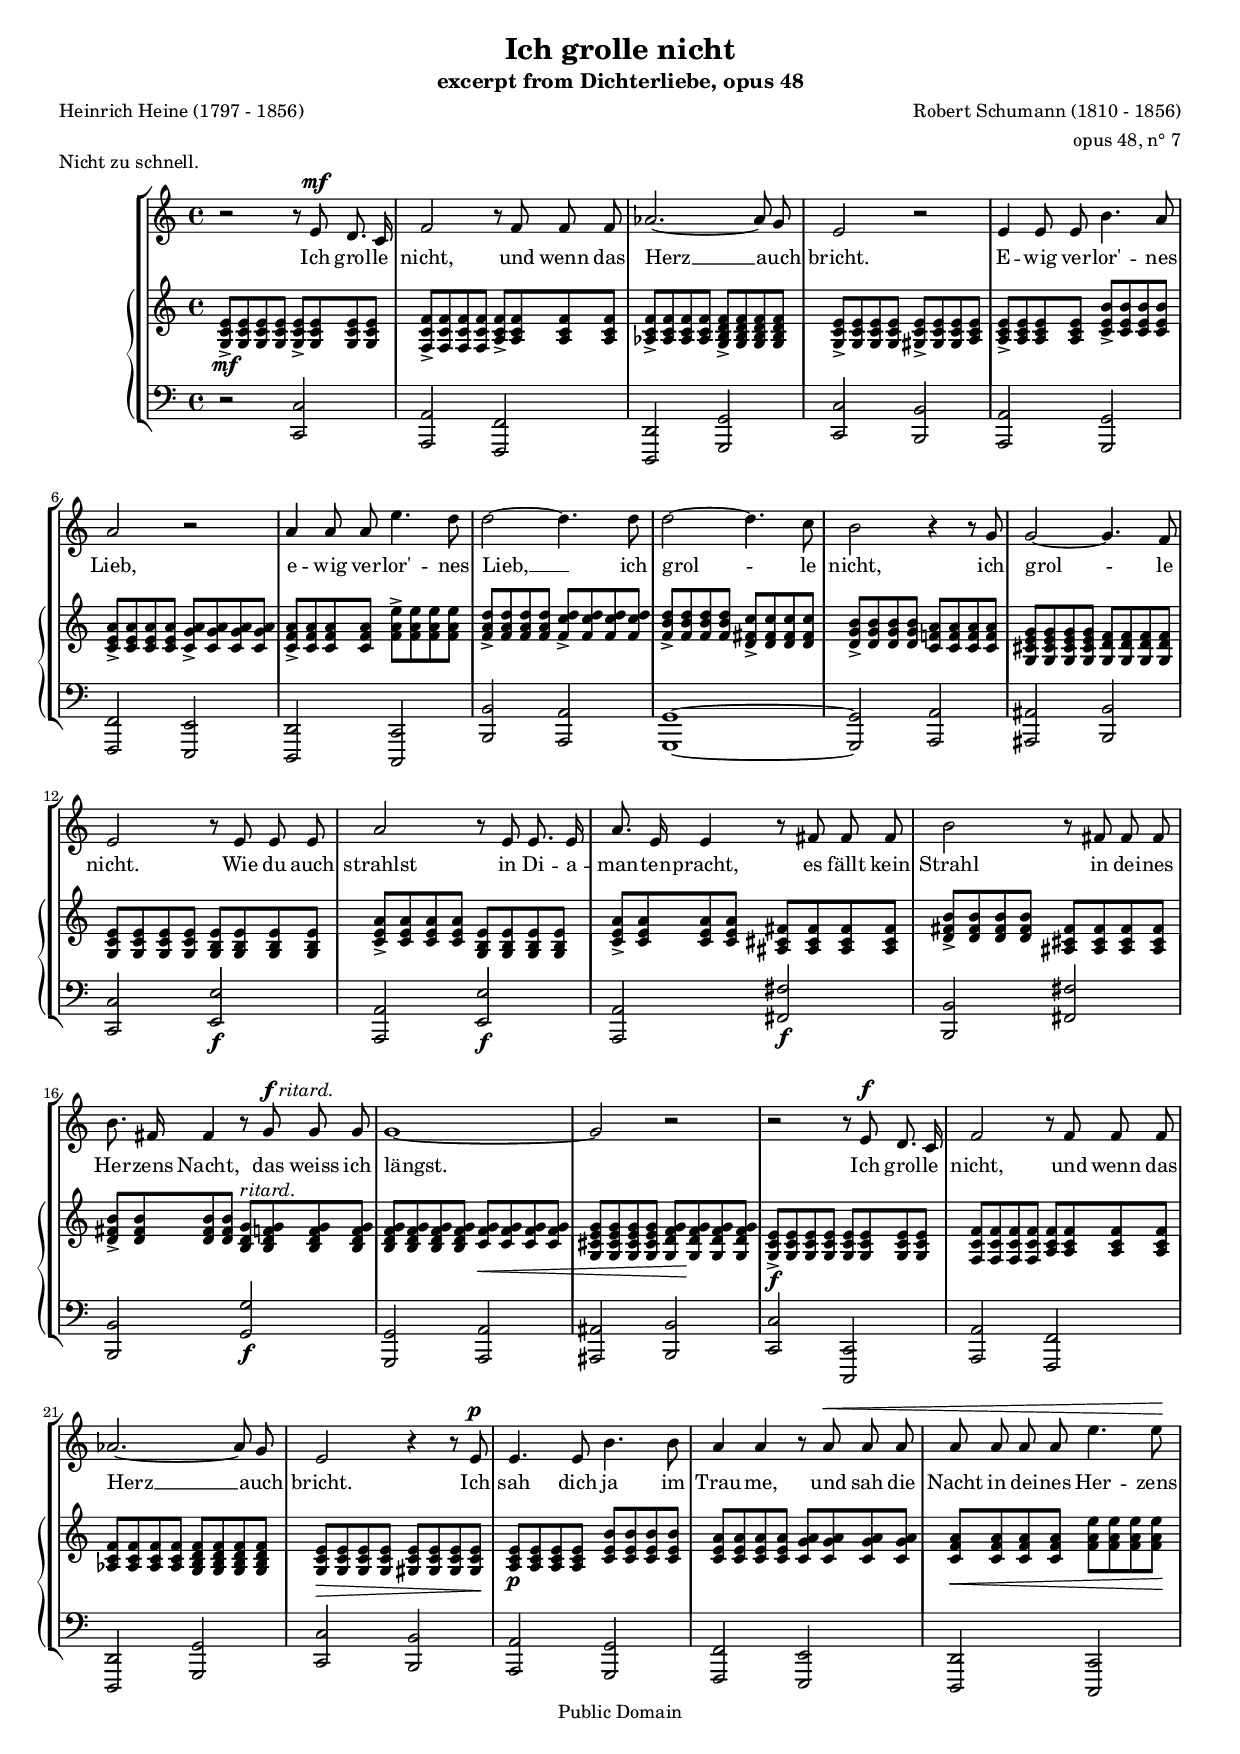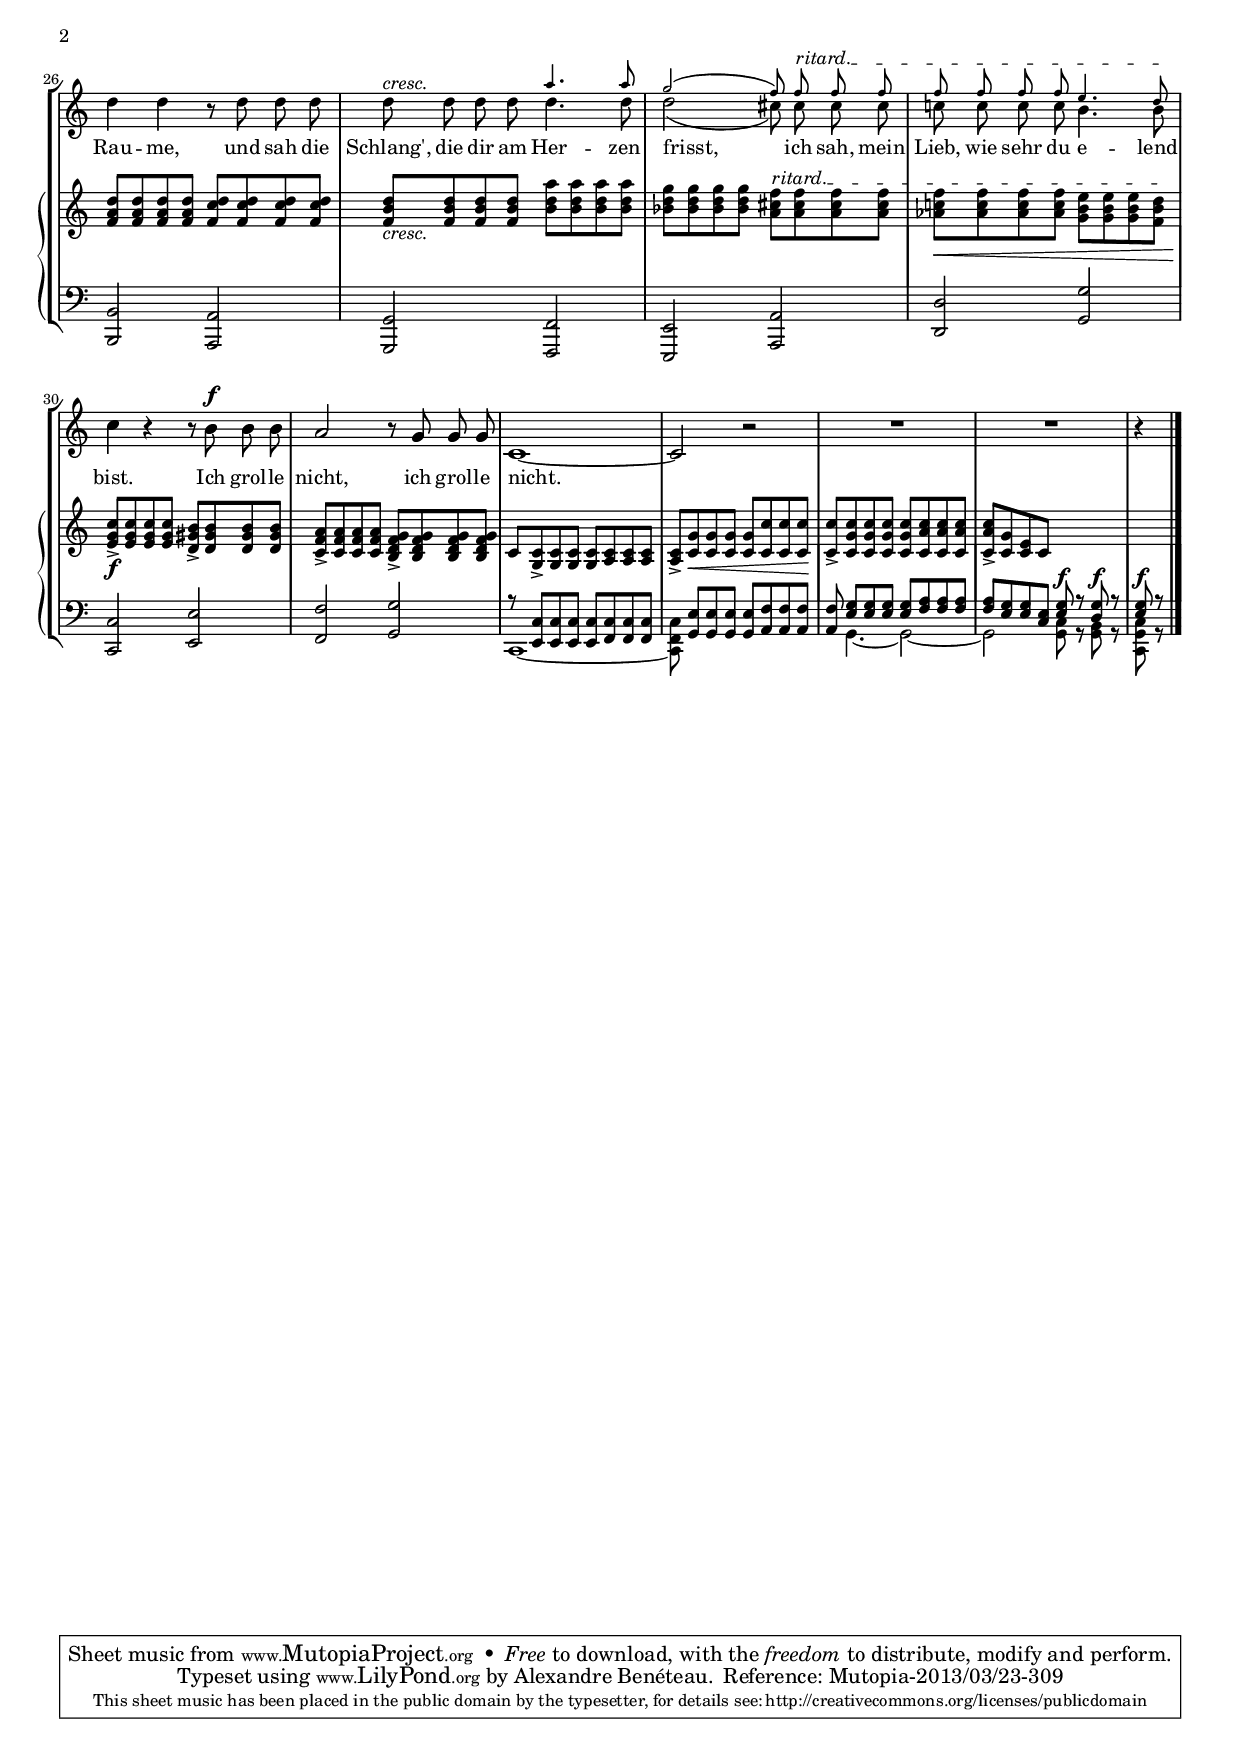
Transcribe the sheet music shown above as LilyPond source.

\version "2.16.1"

\header{
    title = "Ich grolle nicht"
    subtitle = "excerpt from Dichterliebe, opus 48"
    composer = "Robert Schumann (1810 - 1856)"
    poet = "Heinrich Heine (1797 - 1856)"
    piece = "Nicht zu schnell."
    arranger = "opus 48, n° 7"

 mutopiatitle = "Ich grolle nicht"
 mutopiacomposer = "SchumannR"
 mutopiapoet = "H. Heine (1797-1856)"
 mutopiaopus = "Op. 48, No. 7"
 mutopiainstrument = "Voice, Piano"
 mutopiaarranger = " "
 date = "1840"
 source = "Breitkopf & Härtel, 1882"
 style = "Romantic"
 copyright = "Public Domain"
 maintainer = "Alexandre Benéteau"
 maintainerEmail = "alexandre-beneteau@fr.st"
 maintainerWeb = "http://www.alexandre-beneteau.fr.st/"
 
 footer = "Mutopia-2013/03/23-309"
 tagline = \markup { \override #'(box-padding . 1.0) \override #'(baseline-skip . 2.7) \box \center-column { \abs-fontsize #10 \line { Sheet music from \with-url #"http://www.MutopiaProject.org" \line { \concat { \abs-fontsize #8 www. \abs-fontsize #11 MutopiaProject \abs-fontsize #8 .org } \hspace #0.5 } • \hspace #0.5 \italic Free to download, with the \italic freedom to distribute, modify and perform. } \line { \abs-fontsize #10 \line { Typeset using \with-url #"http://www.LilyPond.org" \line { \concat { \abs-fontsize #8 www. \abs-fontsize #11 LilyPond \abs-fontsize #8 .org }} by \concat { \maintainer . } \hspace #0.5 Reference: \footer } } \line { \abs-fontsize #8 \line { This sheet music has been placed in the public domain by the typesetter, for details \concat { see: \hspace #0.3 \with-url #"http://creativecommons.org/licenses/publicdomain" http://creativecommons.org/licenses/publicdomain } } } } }
}


#(set-global-staff-size 16)
\include "italiano.ly"

% le chant

global =  {
  \time 4/4
  \key la \minor
}

text = \lyricmode {
  Ich grol -- le nicht, und wenn das Herz __ auch bricht.
  E -- wig ver -- lor' -- nes Lieb, e -- wig ver -- lor' -- nes Lieb, __ ich grol -- le nicht, ich grol -- le nicht.
  Wie du auch strahlst in Di -- a -- man -- ten -- pracht, es fällt kein Strahl in dei -- nes Her -- zens Nacht, das weiss ich längst.__

  Ich grol -- le nicht, und wenn das Herz __ auch bricht.
  Ich sah dich ja im Trau -- me, und sah die Nacht in dei -- nes Her -- zens Rau -- me,
  und sah die Schlang', die dir am Her -- zen
  frisst,__ ich sah, mein Lieb, wie sehr du e -- lend bist.

  Ich grol -- le nicht,
  ich grol -- le nicht.__

}

chant =  \relative do' \context Voice = "chant" {
    \global
    \autoBeamOff
    \dynamicUp
    r2 r8 mi\mf re8. do16 fa2 r8 fa fa fa lab2. ~ lab8 sol mi2 r
    mi4 mi8 mi si'4. la8 la2 r la4 la8 la mi'4. re8 re2 ~ re4. re8 re2 ~ re4. do8
    si2 r4 r8 sol sol2 ~ sol4. fa8 mi2 r8 mi mi mi la2 r8 mi mi8. mi16 la8. mi16 mi4 r8 fad fad fad
    si2 r8 fad fad fad si8. fad16 fad4 r8 sol^\markup { \dynamic "f" \italic "ritard." } sol sol sol1 ~ sol2 r
    % deuxieme page
    r2 r8 mi\f re8. do16 fa2 r8 fa fa fa lab2. ~ lab8 sol mi2 r4 r8 mi\p mi4. mi8 si'4. si8
    la4 la r8 la\< la la la la la la mi'4. mi8\! re4 re r8 re re re re^\markup { \italic "cresc." }
    re re re
    <<
    {
      \voiceOne
      \override NoteHead #'font-size = #-3
       la'4. la8 sol2 ( fa8)
      \override TextSpanner #'(bound-details left text) = \markup {\italic ritard.}
      fa \startTextSpan fa fa fa fa fa fa mi4. re8 \stopTextSpan 
      \override NoteHead #'font-size = #1
    }
    \new Voice
    {
      \voiceTwo
      \autoBeamOff
      re4. re8 re2 ( dod8) dod dod dod do! do do do si4. si8 }
    >>
    \oneVoice
    do4
    r r8 si\f si si la2 r8 sol sol sol 
    do,1 ~ do2 r2 R1 R 
    r4
    \bar "|."
}

% definition main droite
md =  \relative do' \context Voice = "md" { % Par carrures de 4 mesures  1 mesure par ligne
    \global
    <sol do mi>8->\mf <sol do mi> <sol do mi> <sol do mi> <sol do mi>-> <sol do mi> <sol do mi> <sol do mi>
    <fa do' fa>-> <fa do' fa> <fa do' fa> <fa do' fa> <la do fa>-> <la do fa> <la do fa> <la do fa> 
    <lab do fa>-> <lab do fa> <lab do fa> <lab do fa> <sol si re fa>-> <sol si re fa> <sol si re fa> <sol si re fa> 
    <sol do mi>-> <sol do mi> <sol do mi> <sol do mi> <sold do mi>-> <sold do mi> <sold do mi> <la do mi>

    <la do mi>-> <la do mi> <la do mi> <la do mi> <do mi si'>-> <do mi si'> <do mi si'> <do mi si'>
    <do mi la>-> <do mi la> <do mi la> <do mi la> <do sol' la>-> <do sol' la> <do sol' la> <do sol' la>
    <do fa la>-> <do fa la> <do fa la> <do fa la> <fa la mi'>-> <fa la mi'> <fa la mi'><fa la mi'>
    <fa la re>-> <fa la re> <fa la re> <fa la re> <fa do' re>-> <fa do' re> <fa do' re> <fa do' re> 
<fa si re>-> <fa si re> <fa si re> <fa si re> <re fad do'>-> <re fad do'>  <re fad do'>  <re fad do'>
    <re sol si>-> <re sol si> <re sol si> <re sol si> <do fa! la> <do fa la> <do fa la> <do fa la>
    <sol dod mi sol> <sol dod mi sol> <sol dod mi sol> <sol dod mi sol> <sol re' fa> <sol re' fa> <sol re' fa> <sol re' fa> 
    <sol do mi> <sol do mi> <sol do mi> <sol do mi> <sol si mi> <sol si mi> <sol si mi> <sol si mi>

    <do mi la>-> <do mi la> <do mi la> <do mi la> <sol si mi> <sol si mi> <sol si mi> <sol si mi>
    <do mi la>-> <do mi la> <do mi la> <do mi la> <lad dod fad> <lad dod fad> <lad dod fad> <lad dod fad> 
    <re fad si>-> <re fad si> <re fad si> <re fad si> <lad dod fad> <lad dod fad> <lad dod fad> <lad dod fad> 
    <re fad si>-> <re fad si> <re fad si> <re fad si> <si re sol>^\markup {\italic "ritard." } <si re fa! sol>  <si re fa sol> <si re fa sol>

    <si re fa sol> <si re fa sol> <si re fa sol> <si re fa sol> <do fa sol>\< <do fa sol> <do fa sol> <do fa sol> 
    <sol dod mi sol> <sol dod mi sol> <sol dod mi sol> <sol dod mi sol> <sol re' fa sol>\! <sol re' fa sol> <sol re' fa sol> <sol re' fa sol>

     % Deuxieme page
    <sol do mi>8->\f <sol do mi> <sol do mi> <sol do mi> <sol do mi> <sol do mi> <sol do mi> <sol do mi>
    <fa do' fa> <fa do' fa> <fa do' fa> <fa do' fa> <la do fa> <la do fa> <la do fa> <la do fa> 
    <lab do fa> <lab do fa> <lab do fa> <lab do fa> <sol si re fa> <sol si re fa> <sol si re fa> <sol si re fa> 
    <sol do mi>\> <sol do mi> <sol do mi> <sol do mi> <sold do mi> <sold do mi> <sold do mi> <sold do mi>\!
    <la do mi>\p <la do mi> <la do mi> <la do mi> <do mi si'> <do mi si'> <do mi si'> <do mi si'>
    <do mi la> <do mi la> <do mi la> <do mi la> <do sol' la> <do sol' la> <do sol' la> <do sol' la>
    <do fa la>\< <do fa la> <do fa la> <do fa la> <fa la mi'> <fa la mi'> <fa la mi'><fa la mi'>\!
    <fa la re> <fa la re> <fa la re> <fa la re> <fa do' re> <fa do' re> <fa do' re> <fa do' re> 
    <fa si re>_\markup {\italic "cresc." } <fa si re> <fa si re> <fa si re> <si re la'> <si re la'> <si re la'> <si re la'>
    <sib re sol> <sib re sol> <sib re sol> <sib re sol>
    \override TextSpanner #'(bound-details left text) = \markup {\italic ritard.}
    <la dod fa> \startTextSpan <la dod fa> <la dod fa> <la dod fa>
    <lab do! fa>\cr <lab do fa> <lab do fa> <lab do fa> <sol si mi> <sol si mi> <sol si mi> <fa si re>
    \stopTextSpan
    <mi sol do>->\f <mi sol do> <mi sol do> <mi sol do> <re sold si>-> <re sold si> <re sold si> <re sold si> 
    <do fa la>-> <do fa la> <do fa la> <do fa la> <si re fa sol>-> <si re fa sol> <si re fa sol> <si re fa sol> 
    % coda

    do <sol do>-> <sol do> <sol do> <sol do> <la do> <la do> <la do>
    <la do>-> <do sol'>\< <do sol'> <do sol'> <do sol'> <do do'> <do do'> <do do'>\!
    <do do'>-> <do sol' do> <do sol' do> <do sol' do> <do sol' do> <do la' do> <do la' do> <do la' do>
    <do la' do>-> <do sol'> <do mi> do s2 s4
    \bar "|."
}


% definition main gauche
mg =  \relative do, \simultaneous { % 1 mesure par ligne
\clef "bass"
    {
      \global
    r2 <do do'>
    <la la'> <fa fa'>
    <re re'> <sol sol'>
    <do do'> <si si'>  
    <la la'>  <sol sol'>
    <fa fa'>  <mi mi'>
    <re re'>  <do do'>  
    <si' si'> <la la'>
    <sol sol'>1 ~
    <sol sol'>2 <la la'>
    <lad lad'> <si si'>
    <do do'> <mi mi'>\f
    <la, la'> <mi' mi'>\f
    <la, la'> <fad' fad'>\f
    <si, si'> <fad' fad'>
    <si, si'> <sol' sol'>\f
    <sol, sol'> <la la'>
    <lad lad'> <si si'>

    <do do'> <do, do'>
    <la' la'> <fa fa'>
    <re re'> <sol sol'>
    <do do'> <si si'> 
    <la la'> <sol sol'>
    <fa fa'> <mi mi'>
    <re re'> <do do'>
    <si' si'> <la la'>
    <sol sol'> <fa fa'>
    <mi mi'> <la la'>
    <re re'> <sol sol'>
    <do, do'> <mi mi'>
    <fa fa'> <sol sol'>
    % coda
    \voiceTwo
    do,1 ~ <do fa do'>8 s4. s2 s8 sol'4. ~ sol2 ~ sol <sol do>8 r <sol si> r
    <do, sol' do>
    r
    \bar "|."

}
\relative do {
    s1*31
    \voiceOne
    r8 <mi, do'> <mi do'> <mi do'> <mi do'> <fa do'> <fa do'> <fa do'>
    s8 <sol mi'> <sol mi'> <sol mi'> <sol mi'> <la fa'> <la fa'> <la fa'> 
    <la fa'> <mi' sol>[ <mi sol> <mi sol>] <mi sol> <fa la> <fa la> <fa la> 
    <fa la> <mi sol> <mi sol> <do mi> <mi sol>^\f r <re sol>^\f r
    <mi sol>^\f 
    r
    \bar "|."
}
}

\score {
    \context StaffGroup <<
    \context Staff = "chant" { \chant }
    \new Lyrics \lyricsto "chant" \text
    \context PianoStaff  <<
	\context Staff = "md" { \md }
	\context Staff = "mg" { \mg }
    >>
>>
  \midi {
    \tempo 4 = 120
    }


   \layout { }
}

